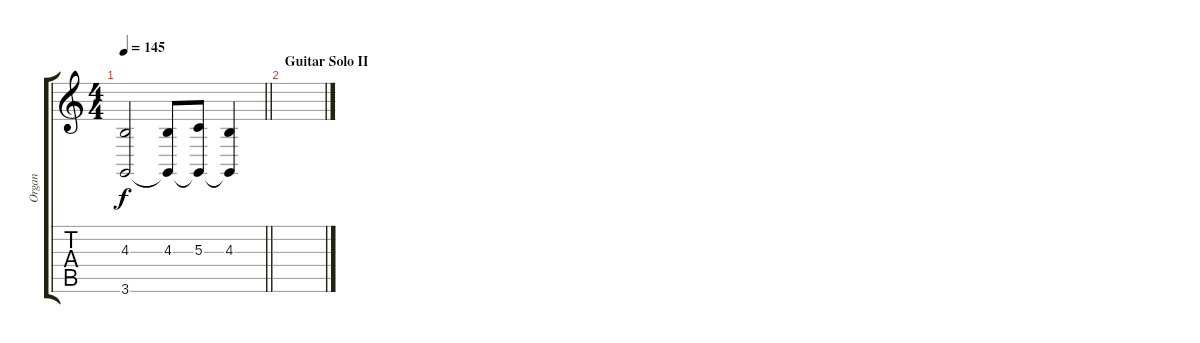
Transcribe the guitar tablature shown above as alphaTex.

\track ("Organ" "Organ") {instrument drawbarorgan}
\staff {score tabs}
\tuning (E4 B3 G3 D3 A2 E2) {hide}
\ts (4 4)
\tempo 145
\clef g2
\barLineRight lightlight
\ks c
(4.3 3.6).2{dy f} (4.3 3.6{t}).8 (5.3 3.6{t}).8 (4.3 3.6{t}).4 |
\section ("" "Guitar Solo II")
